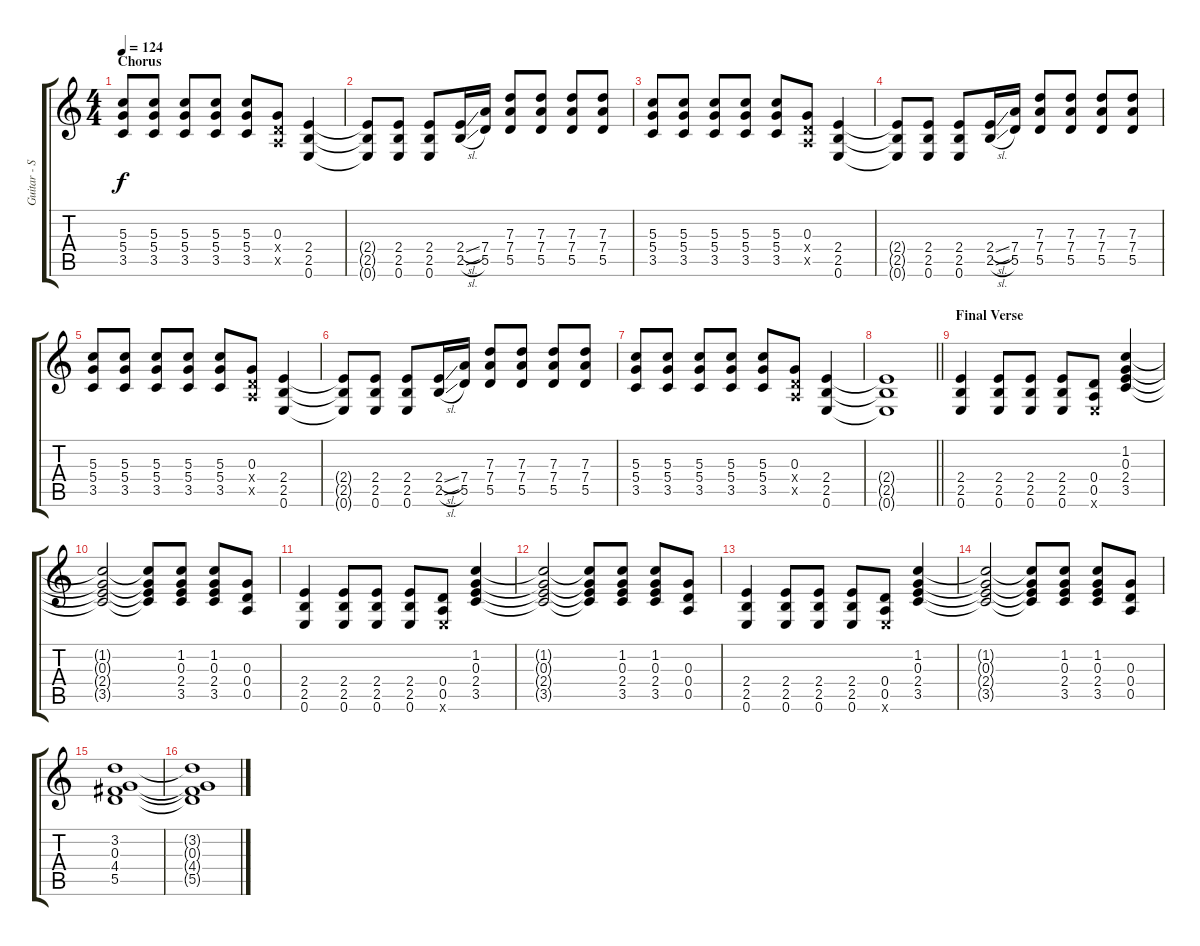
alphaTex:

\track ("Guitar - Shaun Morgan" "Guitar - S") {instrument acousticguitarsteel}
\staff {score tabs}
\tuning (E4 B3 G3 D3 A2 E2) {hide}
\ts (4 4)
\section ("" "Chorus")
\tempo 124
\clef g2
\ks c
(5.3 5.4 3.5).8{dy f} (5.3 5.4 3.5).8 (5.3 5.4 3.5).8 (5.3 5.4 3.5).8 (5.3 5.4 3.5).8 (0.3 0.4{x} 0.5{x}).8 (2.4 2.5 0.6).4 |
(2.4{t} 2.5{t} 0.6{t}).8 (2.4 2.5 0.6).8 (2.4 2.5 0.6).8 (2.4{sl} 2.5{sl}).16 (7.4 5.5).16 (7.3 7.4 5.5).8 (7.3 7.4 5.5).8 (7.3 7.4 5.5).8 (7.3 7.4 5.5).8 |
(5.3 5.4 3.5).8 (5.3 5.4 3.5).8 (5.3 5.4 3.5).8 (5.3 5.4 3.5).8 (5.3 5.4 3.5).8 (0.3 0.4{x} 0.5{x}).8 (2.4 2.5 0.6).4 |
(2.4{t} 2.5{t} 0.6{t}).8 (2.4 2.5 0.6).8 (2.4 2.5 0.6).8 (2.4{sl} 2.5{sl}).16 (7.4 5.5).16 (7.3 7.4 5.5).8 (7.3 7.4 5.5).8 (7.3 7.4 5.5).8 (7.3 7.4 5.5).8 |
(5.3 5.4 3.5).8 (5.3 5.4 3.5).8 (5.3 5.4 3.5).8 (5.3 5.4 3.5).8 (5.3 5.4 3.5).8 (0.3 0.4{x} 0.5{x}).8 (2.4 2.5 0.6).4 |
(2.4{t} 2.5{t} 0.6{t}).8 (2.4 2.5 0.6).8 (2.4 2.5 0.6).8 (2.4{sl} 2.5{sl}).16 (7.4 5.5).16 (7.3 7.4 5.5).8 (7.3 7.4 5.5).8 (7.3 7.4 5.5).8 (7.3 7.4 5.5).8 |
(5.3 5.4 3.5).8 (5.3 5.4 3.5).8 (5.3 5.4 3.5).8 (5.3 5.4 3.5).8 (5.3 5.4 3.5).8 (0.3 0.4{x} 0.5{x}).8 (2.4 2.5 0.6).4 |
\barLineRight lightlight
(2.4{t} 2.5{t} 0.6{t}).1 |
\section ("" "Final Verse")
(2.4 2.5 0.6).4{instrument acousticguitarsteel} (2.4 2.5 0.6).8 (2.4 2.5 0.6).8 (2.4 2.5 0.6).8 (0.4 0.5 0.6{x}).8 (1.2 0.3 2.4 3.5).4 |
(1.2{t} 0.3{t} 2.4{t} 3.5{t}).2 (1.2{t} 0.3{t} 2.4{t} 3.5{t}).8 (1.2 0.3 2.4 3.5).8 (1.2 0.3 2.4 3.5).8 (0.3 0.4 0.5).8 |
(2.4 2.5 0.6).4 (2.4 2.5 0.6).8 (2.4 2.5 0.6).8 (2.4 2.5 0.6).8 (0.4 0.5 0.6{x}).8 (1.2 0.3 2.4 3.5).4 |
(1.2{t} 0.3{t} 2.4{t} 3.5{t}).2 (1.2{t} 0.3{t} 2.4{t} 3.5{t}).8 (1.2 0.3 2.4 3.5).8 (1.2 0.3 2.4 3.5).8 (0.3 0.4 0.5).8 |
(2.4 2.5 0.6).4 (2.4 2.5 0.6).8 (2.4 2.5 0.6).8 (2.4 2.5 0.6).8 (0.4 0.5 0.6{x}).8 (1.2 0.3 2.4 3.5).4 |
(1.2{t} 0.3{t} 2.4{t} 3.5{t}).2 (1.2{t} 0.3{t} 2.4{t} 3.5{t}).8 (1.2 0.3 2.4 3.5).8 (1.2 0.3 2.4 3.5).8 (0.3 0.4 0.5).8 |
(3.2 0.3 4.4 5.5).1 |
(3.2{t} 0.3{t} 4.4{t} 5.5{t}).1
